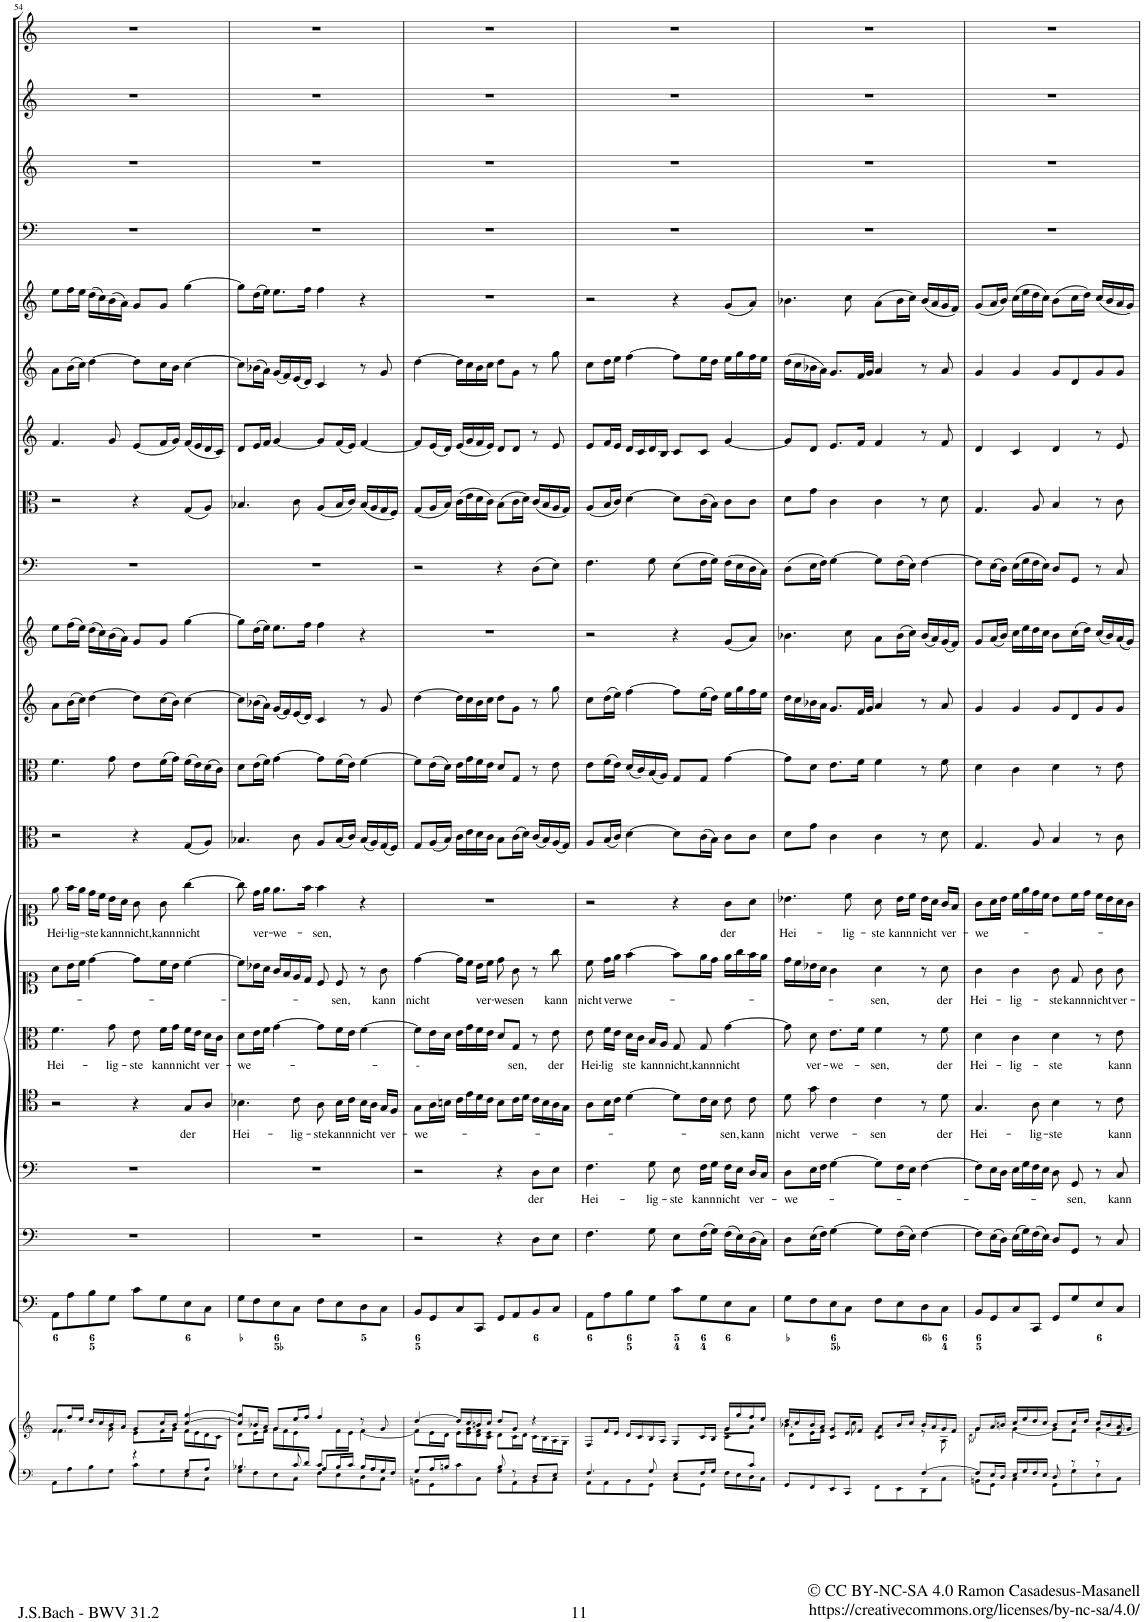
**kern	**kern	**kern	**kern	**kern	**text	**kern	**text	**kern	**text	**kern	**text	**kern	**text	**kern	**kern	**kern	**kern	**kern	**kern	**kern	**kern	**kern	**kern	**kern	**kern	**kern
*part21	*part21	*part20	*part19	*part18	*part18	*part17	*part17	*part16	*part16	*part15	*part15	*part14	*part14	*part13	*part12	*part11	*part10	*part9	*part8	*part7	*part6	*part5	*part4	*part3	*part2	*part1
*staff22	*staff21	*staff20	*staff19	*staff18	*staff18	*staff17	*staff17	*staff16	*staff16	*staff15	*staff15	*staff14	*staff14	*staff13	*staff12	*staff11	*staff10	*staff9	*staff8	*staff7	*staff6	*staff5	*staff4	*staff3	*staff2	*staff1
*I"Piano reduction	*	*I"Violoncello II e Continuo.	*I"Violoncello I.	*I"Basso	*	*I"Tenore.	*	*I"Alto.	*	*I"Soprano II.	*	*I"Soprano I.	*	*I"Viola II	*I"Viola I	*I"Violino II	*I"Violino I	*I"Fagotto.	*I"Taille.	*I"Oboe III	*I"Oboe II	*I"Oboe I.	*I"Timpani.	*I"Tromba III.	*I"Tromba II.	*I"Tromba I.
*I'Pno	*	*I'Vc	*I'Vc	*	*	*	*	*	*	*	*	*	*	*	*I'Vla	*	*I'Vln	*	*	*I'Ob	*I'Ob	*I'Ob	*I'Timp	*	*	*
!!LO:PB:g=z
*clefF4	*clefG2	*clefF4	*clefF4	*clefF4	*	*clefC4	*	*clefC3	*	*clefC1	*	*clefC1	*	*clefC3	*clefC3	*clefG2	*clefG2	*clefF4	*clefC3	*clefG2	*clefG2	*clefG2	*clefF4	*clefG2	*clefG2	*clefG2
*	*	*	*Trd-7c-12	*	*	*	*	*	*	*	*	*	*	*	*	*	*	*	*Trd4c7	*	*	*	*	*Trd1c2	*Trd1c2	*Trd1c2
*k[]	*k[]	*k[]	*k[]	*k[]	*	*k[]	*	*k[]	*	*k[]	*	*k[]	*	*k[]	*k[]	*k[]	*k[]	*k[]	*k[]	*k[]	*k[]	*k[]	*k[]	*k[]	*k[]	*k[]
*M4/4	*M4/4	*M4/4	*M4/4	*M4/4	*	*M4/4	*	*M4/4	*	*M4/4	*	*M4/4	*	*M4/4	*M4/4	*M4/4	*M4/4	*M4/4	*M4/4	*M4/4	*M4/4	*M4/4	*M4/4	*M4/4	*M4/4	*M4/4
*met(c)	*met(c)	*met(c)	*met(c)	*met(c)	*	*met(c)	*	*met(c)	*	*met(c)	*	*met(c)	*	*met(c)	*met(c)	*met(c)	*met(c)	*met(c)	*met(c)	*met(c)	*met(c)	*met(c)	*met(c)	*met(c)	*met(c)	*met(c)
=54	=54	=54	=54	=54	=54	=54	=54	=54	=54	=54	=54	=54	=54	=54	=54	=54	=54	=54	=54	=54	=54	=54	=54	=54	=54	=54
*^	*^	*	*	*	*	*	*	*	*	*	*	*	*	*	*	*	*	*	*	*	*	*	*	*	*	*
!	!	!	!	!	!	!	!	!	!	!	!LO:LY:b	!	!	!	!LO:LY:b	!	!	!	!	!	!	!	!	!	!	!	!	!
2ryy	8AA\L	8f/L	4.f\	8AA\L	1r	1r	.	2r	.	4.f\	Hei-	8a\L	.	8ee\	Hei-	2r	4.f\	8a\L	8ee\L	1r	2r	4.f/	8a\L	8ee\L	1r	1r	1r	1r
!	!	!	!	!	!	!	!	!	!	!	!	!	!	!	!LO:LY:b	!	!	!	!	!	!	!	!	!	!	!	!	!
.	8A\	16ff/L	.	8A\	.	.	.	.	.	.	.	16b\L	.	16ff\LL	-lig-	.	.	(16b\L	(16ff\L	.	.	.	(16b\L	16ff\L	.	.	.	.
.	.	16ee/JJ	.	.	.	.	.	.	.	.	.	16cc\JJ	.	16ee\JJ	.	.	.	16cc\JJ)	16ee\JJ)	.	.	.	16cc\JJ)	16ee\JJ	.	.	.	.
!	!	!	!	!	!	!	!	!	!	!	!	!	!	!	!LO:LY:b	!	!	!	!	!	!	!	!	!	!	!	!	!
.	8B\	16dd/LL	.	8B\	.	.	.	.	.	.	.	[4dd\	.	16dd\LL	-ste	.	.	[4dd\	(16dd\LL	.	.	.	[4dd\	(16dd\LL	.	.	.	.
.	.	16cc/	.	.	.	.	.	.	.	.	.	.	.	16cc\JJ	.	.	.	.	16cc\)	.	.	.	.	16cc\)	.	.	.	.
!	!	!	!	!	!	!	!	!	!	!	!LO:LY:b	!	!	!	!LO:LY:b	!	!	!	!	!	!	!	!	!	!	!	!	!
.	8G\J	16b/	8g\	8G\J	.	.	.	.	.	8g\	-lig-	.	.	16b\LL	kann	.	8g\	.	(16b\	.	.	8g/	.	(16b\	.	.	.	.
.	.	16a/JJ	.	.	.	.	.	.	.	.	.	.	.	16a\JJ	.	.	.	.	16a\JJ)	.	.	.	.	16a\JJ)	.	.	.	.
!	!	!	!	!	!	!	!	!	!	!	!LO:LY:b	!	!	!	!LO:LY:b	!	!	!	!	!	!	!	!	!	!	!	!	!
4r	8c\L	8g/L	8e\L	8c\L	.	.	.	4r	.	8e\	-ste	8dd\L]	.	8g\	nicht,	4r	8e\L	8dd\L]	8g/L	.	4r	(8e/L	8dd\L]	8g/L	.	.	.	.
!	!	!	!	!	!	!	!	!	!	!	!LO:LY:b	!	!	!	!LO:LY:b	!	!	!	!	!	!	!	!	!	!	!	!	!
.	8G\	16cc/L	16f\L	8G\	.	.	.	.	.	16f\LL	kann	16cc\L	.	8g\	kann	.	(16f\L	(16cc\L	8g/J	.	.	16f/L	16cc\L	8g/J	.	.	.	.
.	.	16b/JJ	16g\JJ	.	.	.	.	.	.	16g\JJ	.	16b\JJ	.	.	.	.	16g\JJ)	16b\JJ)	.	.	.	16g/JJ)	16b\JJ	.	.	.	.	.
!	!	!	!	!	!	!	!	!	!LO:LY:b	!	!LO:LY:b	!	!	!	!LO:LY:b	!	!	!	!	!	!	!	!	!	!	!	!	!
8G/L	8E\	[4cc/ [4gg/	16f\LL	8E\	.	.	.	8G/L	der	16f\LL	nicht	[4cc\	.	[4gg\	nicht	(8G/L	(16f\LL	[4cc\	[4gg\	.	(8G/L	(16f/LL	[4cc\	[4gg\	.	.	.	.
.	.	.	16e\	.	.	.	.	.	.	16e\JJ	.	.	.	.	.	.	16e\)	.	.	.	.	16e/	.	.	.	.	.	.
!	!	!	!	!	!	!	!	!	!	!	!LO:LY:b	!	!	!	!	!	!	!	!	!	!	!	!	!	!	!	!	!
8A/J	8C\J	.	16d\	8C\J	.	.	.	8A/J	.	16d\LL	ver-	.	.	.	.	8A/J)	(16d\	.	.	.	8A/J)	16d/	.	.	.	.	.	.
.	.	.	16c\JJ	.	.	.	.	.	.	16c\JJ	.	.	.	.	.	.	16c\JJ)	.	.	.	.	16c/JJ)	.	.	.	.	.	.
=55	=55	=55	=55	=55	=55	=55	=55	=55	=55	=55	=55	=55	=55	=55	=55	=55	=55	=55	=55	=55	=55	=55	=55	=55	=55	=55	=55	=55
*	*^	*	*	*	*	*	*	*	*	*	*	*	*	*	*	*	*	*	*	*	*	*	*	*	*	*	*	*
!	!	!	!	!	!	!	!	!	!	!LO:LY:b	!	!LO:LY:b	!	!	!	!	!	!	!	!	!	!	!	!	!	!	!	!	!
4..ryy	4.B-X/	8G\L	8cc/] 8gg/]L	8d\L	8G\L	1r	1r	.	4.B-X\	Hei-	8d\L	we-	8cc\L]	.	8gg\]	.	4.B-X/	8d\L	8cc\L]	8gg\L]	1r	4.B-X/	8d/L	8cc\L]	8gg\L]	1r	1r	1r	1r
!	!	!	!	!	!	!	!	!	!	!	!	!	!	!	!	!LO:LY:b	!	!	!	!	!	!	!	!	!	!	!	!	!
.	.	8F\	16b-X/L	16e\L	8F\	.	.	.	.	.	16e\L	.	16b-X\L	.	16dd\LL	ver-	.	(16e\L	(16b-X\L	(16dd\L	.	.	16e/L	(16b-X\L	(16dd\L	.	.	.	.
.	.	.	16a/JJ	16f\JJ	.	.	.	.	.	.	16f\JJ	.	16a\JJ	.	16ee\JJ	.	.	16f\JJ)	16a\JJ)	16ee\JJ)	.	.	16f/JJ	16a\JJ)	16ee\JJ)	.	.	.	.
!	!	!	!	!	!	!	!	!	!	!	!	!	!	!	!	!LO:LY:b	!	!	!	!	!	!	!	!	!	!	!	!	!
.	.	8E\	8g/L	16g\LL	8E\	.	.	.	.	.	[4g\	.	16g/LL	.	8.ee\L	we-	.	[4g\	(16g/LL	8.ee\L	.	.	[4g/	(16g/LL	8.ee\L	.	.	.	.
.	.	.	.	16f\	.	.	.	.	.	.	.	.	16f/	.	.	.	.	.	16f/)	.	.	.	.	16f/)	.	.	.	.	.
!	!	!	!	!	!	!	!	!	!	!LO:LY:b	!	!	!	!	!	!	!	!	!	!	!	!	!	!	!	!	!	!	!
.	8c/	8C\J	16ee/L	16e\	8C\J	.	.	.	8c\	-lig-	.	.	16e/	.	.	.	8c\	.	(16e/	.	.	8c\	.	(16e/	.	.	.	.	.
16d/JJ	.	.	16ff/JJ	8.ryy	.	.	.	.	.	.	.	.	16d/JJ	.	16ff\Jk	.	.	.	16d/JJ)	16ff\Jk	.	.	.	16d/JJ)	16ff\Jk	.	.	.	.
!	!	!	!	!	!	!	!	!	!	!LO:LY:b	!	!	!	!	!	!LO:LY:b	!	!	!	!	!	!	!	!	!	!	!	!	!
8c/L	8A/L	8F\L	4ff/	.	8F\L	.	.	.	8A\	-ste	8g\L]	.	8c/	.	4ff\	sen,	8A/L	8g\L]	4c/	4ff\	.	(8A/L	8g/L]	4c/	4ff\	.	.	.	.
!	!	!	!	!	!	!	!	!	!	!LO:LY:b	!	!	!	!LO:LY:b	!	!	!	!	!	!	!	!	!	!	!	!	!	!	!
4.ryy	16B-/L	8E\	.	16f\L	8E\	.	.	.	16B-\LL	kann	16f\L	.	8c/	sen,	.	.	(16B-/L	(16f\L	.	.	.	16B-/L	(16f/L	.	.	.	.	.	.
.	16c/JJ	.	.	16e\JJ	.	.	.	.	16c\JJ	.	16e\JJ	.	.	.	.	.	16c/JJ)	16e\JJ)	.	.	.	16c/JJ)	16e/JJ)	.	.	.	.	.	.
!	!	!	!	!	!	!	!	!	!	!LO:LY:b	!	!	!	!	!	!	!	!	!	!	!	!	!	!	!	!	!	!	!
.	16B-/LL	8D\	8r	[4f\	8D\	.	.	.	16B-\LL	nicht	[4f\	.	8r	.	4r	.	(16B-/LL	[4f\	8r	4r	.	(16B-/LL	[4f/	8r	4r	.	.	.	.
.	16A/	.	.	.	.	.	.	.	16A\JJ	.	.	.	.	.	.	.	16A/)	.	.	.	.	16A/	.	.	.	.	.	.	.
!	!	!	!	!	!	!	!	!	!	!LO:LY:b	!	!	!	!LO:LY:b	!	!	!	!	!	!	!	!	!	!	!	!	!	!	!
.	16G/	8C\J	8g/	.	8C\J	.	.	.	16G/LL	ver-	.	.	8g\	kann	.	.	(16G/	.	8g/	.	.	16G/	.	8g/	.	.	.	.	.
.	16F/JJ	.	.	.	.	.	.	.	16F/JJ	.	.	.	.	.	.	.	16F/JJ)	.	.	.	.	16F/JJ)	.	.	.	.	.	.	.
*	*v	*v	*	*	*	*	*	*	*	*	*	*	*	*	*	*	*	*	*	*	*	*	*	*	*	*	*	*	*
=56	=56	=56	=56	=56	=56	=56	=56	=56	=56	=56	=56	=56	=56	=56	=56	=56	=56	=56	=56	=56	=56	=56	=56	=56	=56	=56	=56	=56
!	!	!	!	!	!	!	!	!	!LO:LY:b	!	!LO:LY:b	!	!LO:LY:b	!	!	!	!	!	!	!	!	!	!	!	!	!	!	!
8G/L	8BBn\L	[4dd/	8f\L]	8BB/L	2r	2r	.	8G\L	we-	8f\L]	-	[4dd\	nicht	1r	.	8G/L	8f\L]	[4dd\	1r	2r	(8G/L	8f/L]	[4dd\	1r	1r	1r	1r	1r
16A/L	8GG\	.	16e\L	8GG/	.	.	.	16A\L	.	16e\L	.	.	.	.	.	(16A/L	(16e\L	.	.	.	16A/L	(16e/L	.	.	.	.	.	.
16Bn/JJ	.	.	16d\JJ	.	.	.	.	16Bn\JJ	.	16d\JJ	.	.	.	.	.	16B/JJ)	16d\JJ)	.	.	.	16B/JJ)	16d/JJ)	.	.	.	.	.	.
4ryy	8c\	16dd/LL]	16e\LL	8C/	.	.	.	16c\LL	.	16e\LL	.	16dd\LL]	.	.	.	16c\LL	16e\LL	16dd\LL]	.	.	(16c\LL	(16e/LL	16dd\LL]	.	.	.	.	.
.	.	16cc/	16e\ 16g\	.	.	.	.	16e\	.	16g\	.	16cc\JJ	.	.	.	16e\	16g\	16cc\	.	.	16e\	16g/	16cc\	.	.	.	.	.
!	!	!	!	!	!	!	!	!	!	!	!	!	!LO:LY:b	!	!	!	!	!	!	!	!	!	!	!	!	!	!	!
.	8C\J	16bn/	16d\ 16f\	8CC/J	.	.	.	16d\	.	16f\	.	16b\LL	ver-	.	.	16d\	16f\	16b\	.	.	16d\	16f/	16b\	.	.	.	.	.
.	.	16cc/JJ	16c\ 16e\JJ	.	.	.	.	16c\JJ	.	16e\JJ	.	16cc\JJ	.	.	.	16c\JJ	16e\JJ	16cc\JJ	.	.	16c\JJ)	16e/JJ)	16cc\JJ	.	.	.	.	.
!	!	!	!	!	!	!	!	!	!	!	!	!	!LO:LY:b	!	!	!	!	!	!	!	!	!	!	!	!	!	!	!
8B/	8G\L	8dd/L	8d\L	8GG/L	4r	4r	.	8B\L	.	8d/L	.	8dd\	-we	.	.	8B\L	8d/L	8dd\L	.	4r	(8B\L	8d/L	8dd\L	.	.	.	.	.
!	!	!	!	!	!	!	!	!	!	!	!LO:LY:b	!	!LO:LY:b	!	!	!	!	!	!	!	!	!	!	!	!	!	!	!
8r	8AA\	8g/J	16c\L	8AA/	.	.	.	16c\L	.	8G/J	sen,	8g\	sen	.	.	(16c\L	8G/J	8g\J	.	.	16c\L	8d/J	8g\J	.	.	.	.	.
.	.	.	16d\JJ	.	.	.	.	16d\JJ	.	.	.	.	.	.	.	16d\JJ)	.	.	.	.	16d\JJ)	.	.	.	.	.	.	.
!	!	!	!	!	!	!	!LO:LY:b	!	!	!	!	!	!	!	!	!	!	!	!	!	!	!	!	!	!	!	!	!
8D/L	8BB\	4r	16c\LL	8BB/	8D\L	8D\L	der	16c\LL	.	8r	.	8r	.	.	.	(16c/LL	8r	8r	.	(8D\L	(16c/LL	8r	8r	.	.	.	.	.
.	.	.	16B\	.	.	.	.	16B\	.	.	.	.	.	.	.	16B/)	.	.	.	.	16B/	.	.	.	.	.	.	.
!	!	!	!	!	!	!	!	!	!	!	!LO:LY:b	!	!LO:LY:b	!	!	!	!	!	!	!	!	!	!	!	!	!	!	!
8E/J	8C\J	.	16A\	8C/J	8E\J	8E\J	.	16A\	.	8e\	der	8gg\	kann	.	.	(16A/	8e\	8gg\	.	8E\J)	16A/	8e/	8gg\	.	.	.	.	.
.	.	.	16G\JJ	.	.	.	.	16G\JJ	.	.	.	.	.	.	.	16G/JJ)	.	.	.	.	16G/JJ)	.	.	.	.	.	.	.
=57	=57	=57	=57	=57	=57	=57	=57	=57	=57	=57	=57	=57	=57	=57	=57	=57	=57	=57	=57	=57	=57	=57	=57	=57	=57	=57	=57	=57
*	*	*	*^	*	*	*	*	*	*	*	*	*	*	*	*	*	*	*	*	*	*	*	*	*	*	*	*	*
!	!	!	!	!	!	!	!	!LO:LY:b	!	!	!	!LO:LY:b	!	!LO:LY:b	!	!	!	!	!	!	!	!	!	!	!	!	!	!	!
4.F/	8AA\L	8F/L	2ryy	2.ryy	8AA\L	4.F\	4.F\	Hei-	8A\L	.	8e\	Hei-	8cc\	nicht	2r	.	8A/L	8e\L	8cc\L	2r	4.F\	(8A/L	8e/L	8cc\L	2r	1r	1r	1r	1r
!	!	!	!	!	!	!	!	!	!	!	!	!LO:LY:b	!	!LO:LY:b	!	!	!	!	!	!	!	!	!	!	!	!	!	!	!
.	8AA\	16f/L	.	.	8A\	.	.	.	16B\L	.	16f\LL	-lig	16dd\LL	verwe-	.	.	(16B/L	(16f\L	(16dd\L	.	.	16B/L	16f/L	16dd\L	.	.	.	.	.
.	.	16e/JJ	.	.	.	.	.	.	16c\JJ	.	16e\JJ	.	16ee\JJ	.	.	.	16c/JJ)	16e\JJ)	16ee\JJ)	.	.	16c/JJ)	16e/JJ	16ee\JJ	.	.	.	.	.
!	!	!	!	!	!	!	!	!	!	!	!	!LO:LY:b	!	!	!	!	!	!	!	!	!	!	!	!	!	!	!	!	!
.	8BB\	16d/LL	.	.	8B\	.	.	.	[4d\	.	16d\LL	ste	[4ff\	.	.	.	[4d\	(16d/LL	[4ff\	.	.	[4d\	16d/LL	[4ff\	.	.	.	.	.
.	.	16c/	.	.	.	.	.	.	.	.	16c\JJ	.	.	.	.	.	.	16c/)	.	.	.	.	16c/	.	.	.	.	.	.
!	!	!	!	!	!	!	!	!LO:LY:b	!	!	!	!LO:LY:b	!	!	!	!	!	!	!	!	!	!	!	!	!	!	!	!	!
8G/	8GG\J	16B/	.	.	8G\J	8G\	8G\	-lig-	.	.	16B/LL	kann	.	.	.	.	.	(16B/	.	.	8G\	.	16d/	.	.	.	.	.	.
.	.	16A/JJ	.	.	.	.	.	.	.	.	16A/JJ	.	.	.	.	.	.	16A/JJ)	.	.	.	.	16B/JJ	.	.	.	.	.	.
!	!	!	!	!	!	!	!	!LO:LY:b	!	!	!	!LO:LY:b	!	!	!	!	!	!	!	!	!	!	!	!	!	!	!	!	!
8E/L	8C\L	8G/L	4ryy	.	8c\L	8E\L	8E\	-ste	8d\L]	.	8G/	nicht,	8ff\L]	.	4r	.	8d\L]	8G/L	8ff\L]	4r	(8E\L	8d\L]	8c/L	8ff\L]	4r	.	.	.	.
!	!	!	!	!	!	!	!	!LO:LY:b	!	!	!	!LO:LY:b	!	!	!	!	!	!	!	!	!	!	!	!	!	!	!	!	!
16F/L	8GG\J	16c/L	.	.	8G\	(16F\L	16F\LL	kann	16c\L	.	8G/	kann	16ee\L	.	.	.	(16c\L	8G/J	(16ee\L	.	16F\L	(16c\L	8c/J	16ee\L	.	.	.	.	.
16G/JJ	.	16B/JJ	.	.	.	16G\JJ)	16G\JJ	.	16B\JJ	.	.	.	16dd\JJ	.	.	.	16B\JJ)	.	16dd\JJ)	.	16G\JJ)	16B\JJ)	.	16dd\JJ	.	.	.	.	.
!	!	!	!	!	!	!	!	!LO:LY:b	!	!LO:LY:b	!	!LO:LY:b	!	!	!	!LO:LY:b	!	!	!	!	!	!	!	!	!	!	!	!	!
8ryy	16F\LL	16g/LL	8g\L	8c\L	8E\	(16F\LL	16F\LL	nicht	8c\	sen,	[4g\	nicht	16ee\LL	.	8g\L	der	8c\L	[4g\	16ee\LL	(8g/L	(16F\LL	8c\L	[4g/	16ee\LL	(8g/L	.	.	.	.
.	16E\	16gg/	.	.	.	16E\)	16E\JJ	.	.	.	.	.	16gg\	.	.	.	.	.	16gg\	.	16E\	.	.	16gg\	.	.	.	.	.
!	!	!	!	!	!	!	!	!LO:LY:b	!	!LO:LY:b	!	!	!	!	!	!	!	!	!	!	!	!	!	!	!	!	!	!	!
8c/J	16D\	16ff/	8a\J	8ryy	8C\J	(16D\	16D/LL	ver-	8c\	kann	.	.	16ff\	.	8a\J	.	8c\J	.	16ff\	8a/J)	16D\	8c\J	.	16ff\	8a/J)	.	.	.	.
.	16C\JJ	16ee/JJ	.	.	.	16C\JJ)	16C/JJ	.	.	.	.	.	16ee\JJ	.	.	.	.	.	16ee\JJ	.	16C\JJ)	.	.	16ee\JJ	.	.	.	.	.
=58	=58	=58	=58	=58	=58	=58	=58	=58	=58	=58	=58	=58	=58	=58	=58	=58	=58	=58	=58	=58	=58	=58	=58	=58	=58	=58	=58	=58	=58
!	!	!	!	!	!	!	!	!LO:LY:b	!	!LO:LY:b	!	!	!	!	!	!LO:LY:b	!	!	!	!	!	!	!	!	!	!	!	!	!
2.ryy	8GG/L	16dd/LL	4.b-X\	8d\L	8G\L	8D\L	8D\L	we-	8d\	nicht	8g\]	.	16dd\LL	.	4.b-X\	Hei-	8d\L	8g\L]	16dd\LL	4.b-X\	(8D\L	8d\L	8g/L]	(16dd\LL	4.b-X\	1r	1r	1r	1r
.	.	16cc/	.	.	.	.	.	.	.	.	.	.	16cc\	.	.	.	.	.	16cc\	.	.	.	.	16cc\	.	.	.	.	.
!	!	!	!	!	!	!	!	!	!	!LO:LY:b	!	!LO:LY:b	!	!	!	!	!	!	!	!	!	!	!	!	!	!	!	!	!
.	8FF/	16b-/	.	16e\L	8F\	(16E\L	16E\L	.	8g\	verwe-	8d\	ver-	16b-X\	.	.	.	8g\J	8d\J	16b-X\	.	16E\L	8g\J	8d/J	16b-X\	.	.	.	.	.
.	.	16a/JJ	.	16f\JJ	.	16F\JJ)	16F\JJ	.	.	.	.	.	16a\JJ	.	.	.	.	.	16a\JJ	.	16F\JJ)	.	.	16a\JJ)	.	.	.	.	.
!	!	!	!	!	!	!	!	!	!	!	!	!LO:LY:b	!	!	!	!	!	!	!	!	!	!	!	!	!	!	!	!	!
.	8EE/	8g/L	.	4c/	8E\	[4G\	[4G\	.	4c\	.	8.e\L	-we-	4g\	.	.	.	4c\	8.e\L	8.g/L	.	[4G\	4c\	8.e/L	8.g/L	.	.	.	.	.
!	!	!	!	!	!	!	!	!	!	!	!	!	!	!	!	!LO:LY:b	!	!	!	!	!	!	!	!	!	!	!	!	!
.	8CC/J	16e/L	8cc\	.	8C\J	.	.	.	.	.	.	.	.	.	8cc\	-lig-	.	.	.	8cc\	.	.	.	.	8cc\	.	.	.	.
.	.	16f/JJ	.	.	.	.	.	.	.	.	16f\Jk	.	.	.	.	.	.	16f\Jk	32f/LL	.	.	.	16f/Jk	32f/LL	.	.	.	.	.
.	.	.	.	.	.	.	.	.	.	.	.	.	.	.	.	.	.	.	32g/JJJ	.	.	.	.	32g/JJJ	.	.	.	.	.
!	!	!	!	!	!	!	!	!	!	!LO:LY:b	!	!LO:LY:b	!	!LO:LY:b	!	!LO:LY:b	!	!	!	!	!	!	!	!	!	!	!	!	!
.	8FF\L	8a/L	4f\	4c/	8F\L	8G\L]	8G\L]	.	4c\	sen	4f\	sen,	4a\	sen,	8a\	-ste	4c\	4f\	4a/	8a\L	8G\L]	4c\	4f/	4a/	(8a\L	.	.	.	.
!	!	!	!	!	!	!	!	!	!	!	!	!	!	!	!	!LO:LY:b	!	!	!	!	!	!	!	!	!	!	!	!	!
.	8EE\	16b-/L	.	.	8E\	(16F\L	16F\L	.	.	.	.	.	.	.	16b-\LL	kann	.	.	.	(16b-\L	(16F\L	.	.	.	16b-\L	.	.	.	.
.	.	16cc/JJ	.	.	.	16E\JJ)	16E\JJ	.	.	.	.	.	.	.	16cc\JJ	.	.	.	.	16cc\JJ)	16E\JJ)	.	.	.	16cc\JJ)	.	.	.	.
!	!	!	!	!	!	!	!	!	!	!	!	!	!	!	!	!LO:LY:b	!	!	!	!	!	!	!	!	!	!	!	!	!
[4F/	8DD\	16b-/LL	8r	4ryy	8D\	[4F\	[4F\	.	8r	.	8r	.	8r	.	16b-\LL	nicht	8r	8r	8r	(16b-/LL	[4F\	8r	8r	8r	(16b-/LL	.	.	.	.
.	.	16a/	.	.	.	.	.	.	.	.	.	.	.	.	16a\JJ	.	.	.	.	16a/)	.	.	.	.	16a/	.	.	.	.
!	!	!	!	!	!	!	!	!	!	!LO:LY:b	!	!LO:LY:b	!	!LO:LY:b	!	!LO:LY:b	!	!	!	!	!	!	!	!	!	!	!	!	!
.	8C\J	16g/	8A\	.	8C\J	.	.	.	8d\	der	8f\	der	8a\	der	16g/LL	ver-	8d\	8f\	8a/	(16g/	.	8d\	8f/	8a/	16g/	.	.	.	.
.	.	16f/JJ	.	.	.	.	.	.	.	.	.	.	.	.	16f/JJ	.	.	.	.	16f/JJ)	.	.	.	.	16f/JJ)	.	.	.	.
=59	=59	=59	=59	=59	=59	=59	=59	=59	=59	=59	=59	=59	=59	=59	=59	=59	=59	=59	=59	=59	=59	=59	=59	=59	=59	=59	=59	=59	=59
.	.	.	(<8qd\	.	.	.	.	.	.	.	.	.	.	.	.	.	.	.	.	.	.	.	.	.	.	.	.	.	.
!	!	!	!	!	!	!	!	!	!	!LO:LY:b	!	!LO:LY:b	!	!LO:LY:b	!	!LO:LY:b	!	!	!	!	!	!	!	!	!	!	!	!	!
8F/L]	8BBn\L	8g/L	4g\)	2..ryy	8BB/L	8F\L]	8F\L]	.	4.G/	Hei-	4d\	Hei-	4g\	Hei-	8g\L	we-	4.G/	4d\	4g/	8g/L	8F\L]	4.G/	4d/	4g/	(8g/L	1r	1r	1r	1r
16E/L	8GG\J	16a/L	.	.	8GG/	(16E\L	16E\L	.	.	.	.	.	.	.	16a\L	.	.	.	.	(16a/L	(16E\L	.	.	.	16a/L	.	.	.	.
16D/JJ	.	16bn/JJ	.	.	.	16D\JJ)	16D\JJ	.	.	.	.	.	.	.	16b\JJ	.	.	.	.	16b/JJ)	16D\JJ)	.	.	.	16b/JJ)	.	.	.	.
!	!	!	!	!	!	!	!	!	!	!	!	!LO:LY:b	!	!LO:LY:b	!	!	!	!	!	!	!	!	!	!	!	!	!	!	!
16E/LL	4C\	16cc/LL	[4g\	.	8C/	(16E\LL	16E\LL	.	.	.	4c\	-lig-	4g\	-lig-	16cc\LL	.	.	4c\	4g/	16cc\LL	(16E\LL	.	4c/	4g/	(16cc\LL	.	.	.	.
16G/	.	16ee/	.	.	.	16G\)	16G\	.	.	.	.	.	.	.	16ee\	.	.	.	.	16ee\	16G\	.	.	.	16ee\	.	.	.	.
!	!	!	!	!	!	!	!	!	!	!LO:LY:b	!	!	!	!	!	!	!	!	!	!	!	!	!	!	!	!	!	!	!
16F/	.	16dd/	.	.	8CC/J	(16F\	16F\	.	8A\	-lig-	.	.	.	.	16dd\	.	8A/	.	.	16dd\	16F\	8A/	.	.	16dd\	.	.	.	.
16E/JJ	.	16cc/JJ	.	.	.	16E\JJ)	16E\JJ	.	.	.	.	.	.	.	16cc\JJ	.	.	.	.	16cc\JJ	16E\JJ)	.	.	.	16cc\JJ)	.	.	.	.
!	!	!	!	!	!	!	!	!	!	!LO:LY:b	!	!LO:LY:b	!	!LO:LY:b	!	!	!	!	!	!	!	!	!	!	!	!	!	!	!
8D/	8GG\L	8b/L	8g\L]	.	8GG/L	8D/L	8D\	.	4B\	-ste	4d\	-ste	8g\	-ste	8b\L	.	4B/	4d\	8g/L	8b\L	8D/L	4B/	4d/	8g/L	(8b\L	.	.	.	.
!	!	!	!	!	!	!	!	!LO:LY:b	!	!	!	!	!	!LO:LY:b	!	!	!	!	!	!	!	!	!	!	!	!	!	!	!
8r	8G\	16cc/L	8f\J	.	8G/	8GG/J	8GG/	sen,	.	.	.	.	8d/	kann	16cc\L	.	.	.	8d/	(16cc\L	8GG/J	.	.	8d/	16cc\L	.	.	.	.
.	.	16dd/JJ	.	.	.	.	.	.	.	.	.	.	.	.	16dd\JJ	.	.	.	.	16dd\JJ)	.	.	.	.	16dd\JJ)	.	.	.	.
!	!	!	!	!	!	!	!	!	!	!	!	!	!	!LO:LY:b	!	!	!	!	!	!	!	!	!	!	!	!	!	!	!
8r	8E\	16cc/LL	[4g\	.	8E/	8r	8r	.	8r	.	8r	.	8g\	nicht	16cc\LL	.	8r	8r	8g/	(16cc/LL	8r	8r	8r	8g/	(16cc/LL	.	.	.	.
.	.	16b/	.	.	.	.	.	.	.	.	.	.	.	.	16b\	.	.	.	.	16b/)	.	.	.	.	16b/	.	.	.	.
!	!	!	!	!	!	!	!	!LO:LY:b	!	!LO:LY:b	!	!LO:LY:b	!	!LO:LY:b	!	!	!	!	!	!	!	!	!	!	!	!	!	!	!
8ryy	8C\J	16a/	.	8e/	8C/J	8C/	8C/	kann	8c\	kann	8e\	kann	8g\	ver-	16a\	.	8c\	8e\	8g/J	(16a/	8C/	8c\	8e/	8g/J	16a/	.	.	.	.
.	.	16g/JJ	.	.	.	.	.	.	.	.	.	.	.	.	16g\JJ	.	.	.	.	16g/JJ)	.	.	.	.	16g/JJ)	.	.	.	.
*v	*v	*	*	*	*	*	*	*	*	*	*	*	*	*	*	*	*	*	*	*	*	*	*	*	*	*	*	*	*
*	*v	*v	*v	*	*	*	*	*	*	*	*	*	*	*	*	*	*	*	*	*	*	*	*	*	*	*	*	*
=	=	=	=	=	=	=	=	=	=	=	=	=	=	=	=	=	=	=	=	=	=	=	=	=	=	=
*-	*-	*-	*-	*-	*-	*-	*-	*-	*-	*-	*-	*-	*-	*-	*-	*-	*-	*-	*-	*-	*-	*-	*-	*-	*-	*-
